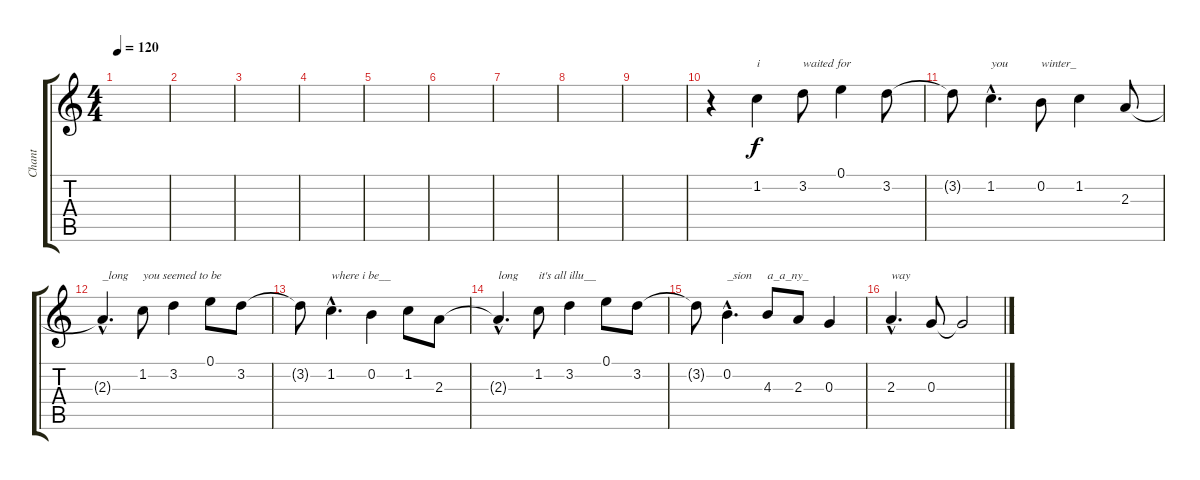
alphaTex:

\track ("Chant" "Chant") {instrument electricguitarjazz}
\staff {score tabs}
\tuning (E4 B3 G3 D3 A2 E2) {hide}
\ts (4 4)
\tempo 120
\clef g2
\ks c
|
|
|
|
|
|
|
|
\section ("" "")
|
r.4 1.2.4{txt "i"} 3.2.8{txt "waited for "} 0.1.4 3.2.8 |
3.2{t}.8 1.2{hac}.4{d txt "you"} 0.2.8{txt "winter_"} 1.2.4 2.3.8 |
2.3{hac t}.4{d txt "_long"} 1.2.8{txt "you seemed to be"} 3.2.4 0.1.8 3.2.8 |
3.2{t}.8 1.2{hac}.4{d txt "where i be__"} 0.2.4 1.2.8 2.3.8 |
2.3{hac t}.4{d txt "long"} 1.2.8{txt "it's all illu__"} 3.2.4 0.1.8 3.2.8 |
3.2{t}.8 0.2{hac}.4{d txt "_sion"} 4.3.8{txt "a_a_ny_"} 2.3.8 0.3.4 |
2.3{hac}.4{d txt "way"} 0.3.8 0.3{t}.2
